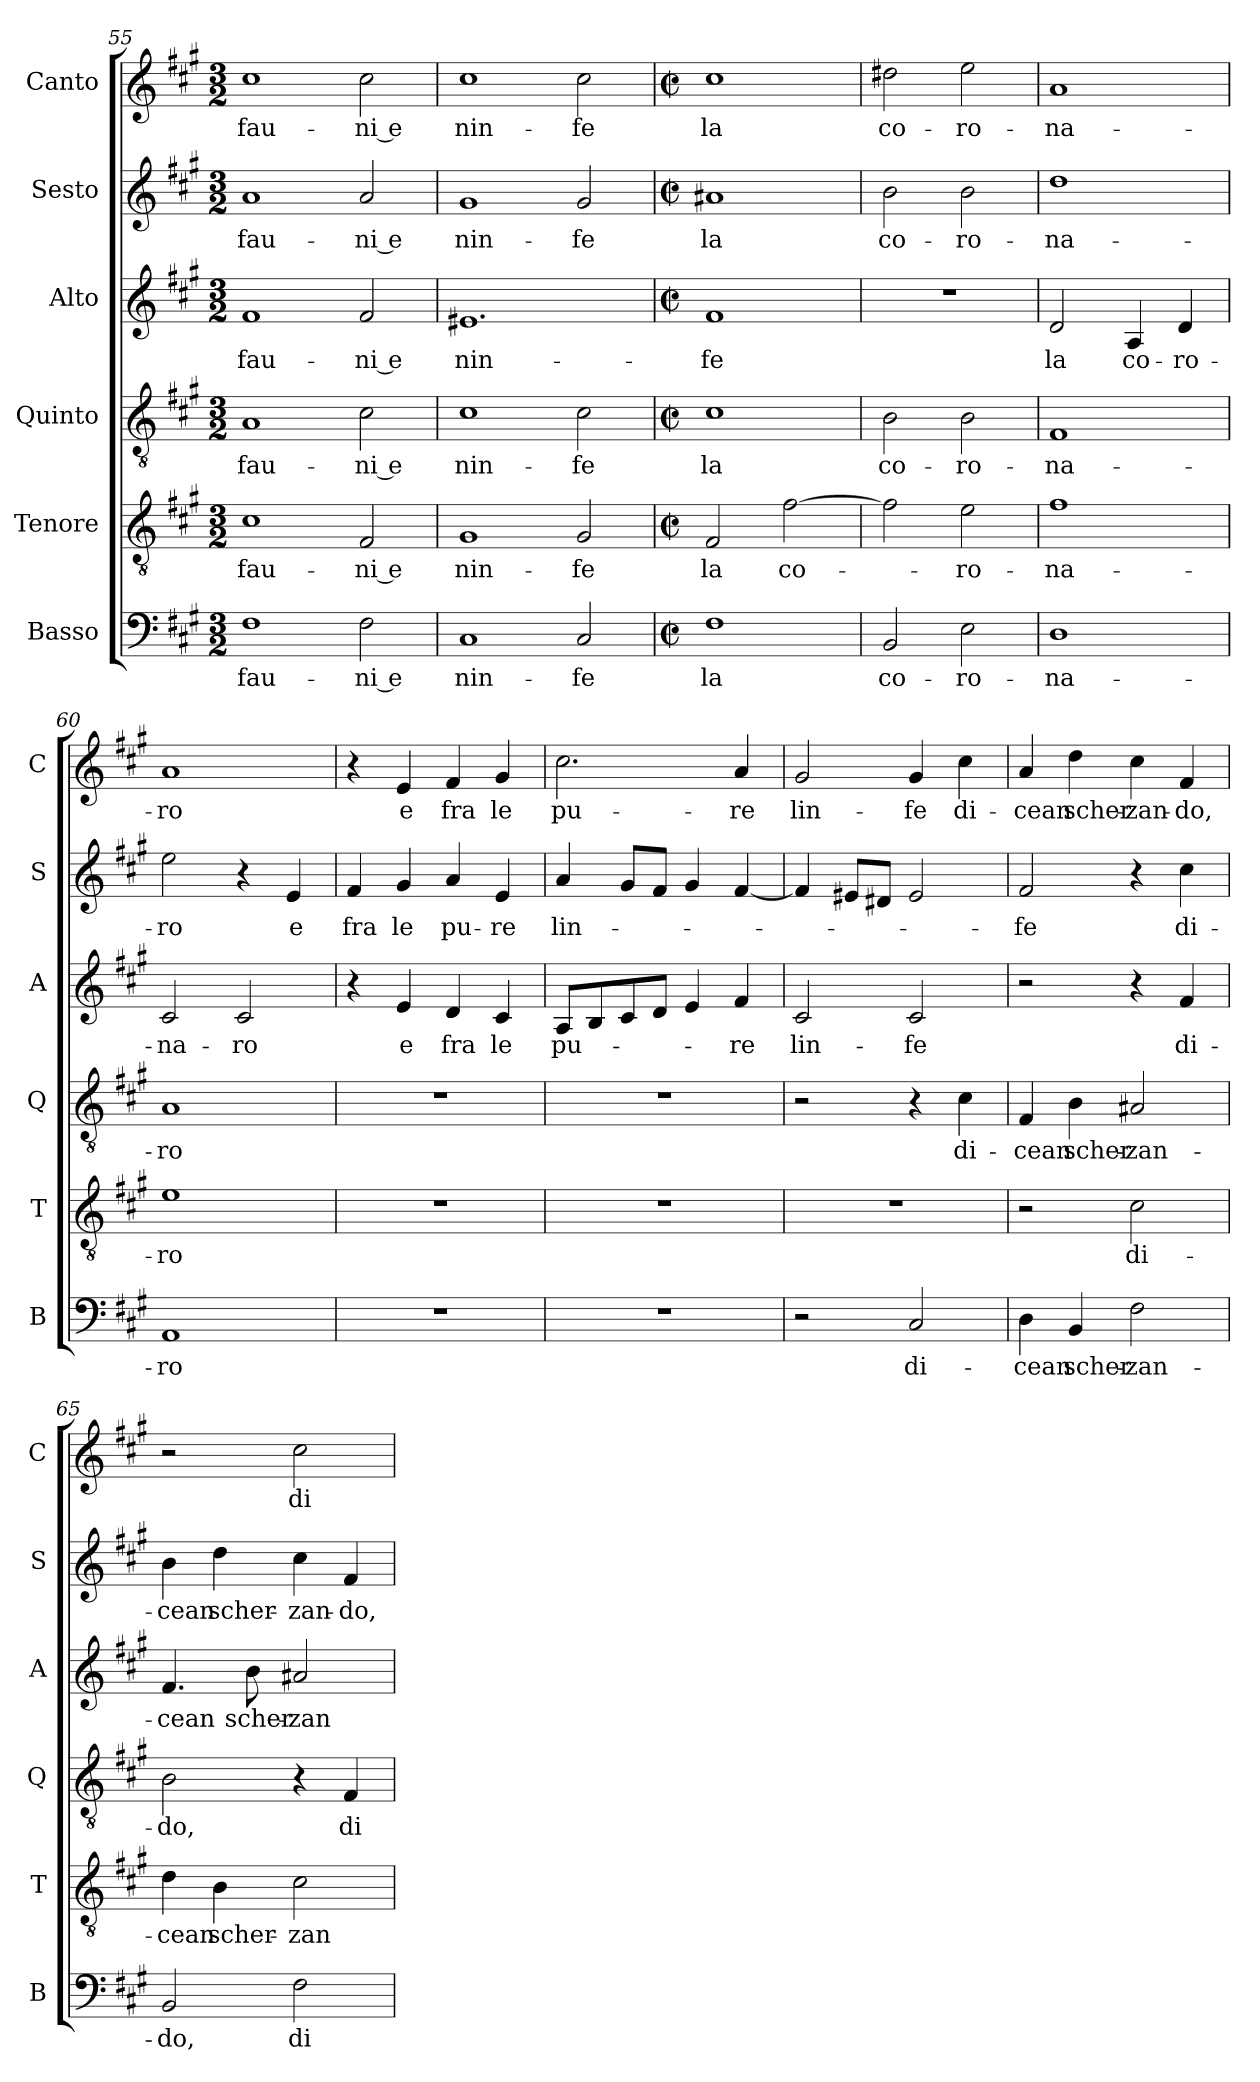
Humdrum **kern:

**kern	**text	**kern	**text	**kern	**text	**kern	**text	**kern	**text	**kern	**text
*part6	*part6	*part5	*part5	*part4	*part4	*part3	*part3	*part2	*part2	*part1	*part1
*staff6	*staff6	*staff5	*staff5	*staff4	*staff4	*staff3	*staff3	*staff2	*staff2	*staff1	*staff1
*I"Basso	*	*I"Tenore	*	*I"Quinto	*	*I"Alto	*	*I"Sesto	*	*I"Canto	*
*I'B	*	*I'T	*	*I'Q	*	*I'A	*	*I'S	*	*I'C	*
*clefF4	*	*clefGv2	*	*clefGv2	*	*clefG2	*	*clefG2	*	*clefG2	*
*k[f#c#g#]	*	*k[f#c#g#]	*	*k[f#c#g#]	*	*k[f#c#g#]	*	*k[f#c#g#]	*	*k[f#c#g#]	*
*A:	*	*A:	*	*A:	*	*A:	*	*A:	*	*A:	*
*M3/2	*	*M3/2	*	*M3/2	*	*M3/2	*	*M3/2	*	*M3/2	*
=55	=55	=55	=55	=55	=55	=55	=55	=55	=55	=55	=55
!	!LO:LY:b	!	!LO:LY:b	!	!LO:LY:b	!	!LO:LY:b	!	!LO:LY:b	!	!LO:LY:b
1F#	fau-	1c#	fau-	1A	fau-	1f#	fau-	1a	fau-	1cc#	fau-
!	!LO:LY:b	!	!LO:LY:b	!	!LO:LY:b	!	!LO:LY:b	!	!LO:LY:b	!	!LO:LY:b
2F#\	-ni e	2F#/	-ni e	2c#\	-ni e	2f#/	-ni e	2a/	-ni e	2cc#\	-ni e
=56	=56	=56	=56	=56	=56	=56	=56	=56	=56	=56	=56
!	!LO:LY:b	!	!LO:LY:b	!	!LO:LY:b	!	!LO:LY:b	!	!LO:LY:b	!	!LO:LY:b
1C#	nin-	1G#	nin-	1c#	nin-	1.e#X	nin-	1g#	nin-	1cc#	nin-
!	!LO:LY:b	!	!LO:LY:b	!	!LO:LY:b	!	!	!	!LO:LY:b	!	!LO:LY:b
2C#/	-fe	2G#/	-fe	2c#\	-fe	.	.	2g#/	-fe	2cc#\	-fe
!!LO:LB:g=z
=57	=57	=57	=57	=57	=57	=57	=57	=57	=57	=57	=57
*M2/2	*	*M2/2	*	*M2/2	*	*M2/2	*	*M2/2	*	*M2/2	*
*met(c|)	*	*met(c|)	*	*met(c|)	*	*met(c|)	*	*met(c|)	*	*met(c|)	*
!	!LO:LY:b	!	!LO:LY:b	!	!LO:LY:b	!	!LO:LY:b	!	!LO:LY:b	!	!LO:LY:b
1F#	la	2F#/	la	1c#	la	1f#	-fe	1a#X	la	1cc#	la
!	!	!	!LO:LY:b	!	!	!	!	!	!	!	!
.	.	[2f#\	co-	.	.	.	.	.	.	.	.
=58	=58	=58	=58	=58	=58	=58	=58	=58	=58	=58	=58
!	!LO:LY:b	!	!	!	!LO:LY:b	!	!	!	!LO:LY:b	!	!LO:LY:b
2BB/	co-	2f#\]	.	2B\	co-	1r	.	2b\	co-	2dd#X\	co-
!	!LO:LY:b	!	!LO:LY:b	!	!LO:LY:b	!	!	!	!LO:LY:b	!	!LO:LY:b
2E\	-ro-	2e\	-ro-	2B\	-ro-	.	.	2b\	-ro-	2ee\	-ro-
=59	=59	=59	=59	=59	=59	=59	=59	=59	=59	=59	=59
!	!LO:LY:b	!	!LO:LY:b	!	!LO:LY:b	!	!LO:LY:b	!	!LO:LY:b	!	!LO:LY:b
1D	-na-	1f#	-na-	1F#	-na-	2d/	la	1dd	-na-	1a	-na-
!	!	!	!	!	!	!	!LO:LY:b	!	!	!	!
.	.	.	.	.	.	4A/	co-	.	.	.	.
!	!	!	!	!	!	!	!LO:LY:b	!	!	!	!
.	.	.	.	.	.	4d/	-ro-	.	.	.	.
=60	=60	=60	=60	=60	=60	=60	=60	=60	=60	=60	=60
!	!LO:LY:b	!	!LO:LY:b	!	!LO:LY:b	!	!LO:LY:b	!	!LO:LY:b	!	!LO:LY:b
1AA	-ro	1e	-ro	1A	-ro	2c#/	-na-	2ee\	-ro	1a	-ro
!	!	!	!	!	!	!	!LO:LY:b	!	!	!	!
.	.	.	.	.	.	2c#/	-ro	4r	.	.	.
!	!	!	!	!	!	!	!	!	!LO:LY:b	!	!
.	.	.	.	.	.	.	.	4e/	e	.	.
=61	=61	=61	=61	=61	=61	=61	=61	=61	=61	=61	=61
!	!	!	!	!	!	!	!	!	!LO:LY:b	!	!
1r	.	1r	.	1r	.	4r	.	4f#/	fra	4r	.
!	!	!	!	!	!	!	!LO:LY:b	!	!LO:LY:b	!	!LO:LY:b
.	.	.	.	.	.	4e/	e	4g#/	le	4e/	e
!	!	!	!	!	!	!	!LO:LY:b	!	!LO:LY:b	!	!LO:LY:b
.	.	.	.	.	.	4d/	fra	4a/	pu-	4f#/	fra
!	!	!	!	!	!	!	!LO:LY:b	!	!LO:LY:b	!	!LO:LY:b
.	.	.	.	.	.	4c#/	le	4e/	-re	4g#/	le
=62	=62	=62	=62	=62	=62	=62	=62	=62	=62	=62	=62
!	!	!	!	!	!	!	!LO:LY:b	!	!LO:LY:b	!	!LO:LY:b
1r	.	1r	.	1r	.	8A/L	pu-	4a/	lin-	2.cc#\	pu-
.	.	.	.	.	.	8B/	.	.	.	.	.
.	.	.	.	.	.	8c#/	.	8g#/L	.	.	.
.	.	.	.	.	.	8d/J	.	8f#/J	.	.	.
.	.	.	.	.	.	4e/	.	4g#/	.	.	.
!	!	!	!	!	!	!	!LO:LY:b	!	!	!	!LO:LY:b
.	.	.	.	.	.	4f#/	-re	[4f#/	.	4a/	-re
=63	=63	=63	=63	=63	=63	=63	=63	=63	=63	=63	=63
!	!	!	!	!	!	!	!LO:LY:b	!	!	!	!LO:LY:b
2r	.	1r	.	2r	.	2c#/	lin-	4f#/]	.	2g#/	lin-
.	.	.	.	.	.	.	.	8e#X/L	.	.	.
.	.	.	.	.	.	.	.	8d#X/J	.	.	.
!	!LO:LY:b	!	!	!	!	!	!LO:LY:b	!	!	!	!LO:LY:b
2C#/	di-	.	.	4r	.	2c#/	-fe	2e#/	.	4g#/	-fe
!	!	!	!	!	!LO:LY:b	!	!	!	!	!	!LO:LY:b
.	.	.	.	4c#\	di-	.	.	.	.	4cc#\	di-
!!LO:PB:g=z
=64	=64	=64	=64	=64	=64	=64	=64	=64	=64	=64	=64
!	!LO:LY:b	!	!	!	!LO:LY:b	!	!	!	!LO:LY:b	!	!LO:LY:b
4D\	-cean	2r	.	4F#/	-cean	2r	.	2f#/	-fe	4a/	-cean
!	!LO:LY:b	!	!	!	!LO:LY:b	!	!	!	!	!	!LO:LY:b
4BB/	scher-	.	.	4B\	scher-	.	.	.	.	4dd\	scher-
!	!LO:LY:b	!	!LO:LY:b	!	!LO:LY:b	!	!	!	!	!	!LO:LY:b
2F#\	-zan-	2c#\	di-	2A#X/	-zan-	4r	.	4r	.	4cc#\	-zan-
!	!	!	!	!	!	!	!LO:LY:b	!	!LO:LY:b	!	!LO:LY:b
.	.	.	.	.	.	4f#/	di-	4cc#\	di-	4f#/	-do,
=65	=65	=65	=65	=65	=65	=65	=65	=65	=65	=65	=65
!	!LO:LY:b	!	!LO:LY:b	!	!LO:LY:b	!	!LO:LY:b	!	!LO:LY:b	!	!
2BB/	-do,	4d\	-cean	2B\	-do,	4.f#/	-cean	4b\	-cean	2r	.
!	!	!	!LO:LY:b	!	!	!	!	!	!LO:LY:b	!	!
.	.	4B\	scher-	.	.	.	.	4dd\	scher-	.	.
!	!	!	!	!	!	!	!LO:LY:b	!	!	!	!
.	.	.	.	.	.	8b\	scher-	.	.	.	.
!	!LO:LY:b	!	!LO:LY:b	!	!	!	!LO:LY:b	!	!LO:LY:b	!	!LO:LY:b
2F#\	di-	2c#\	-zan-	4r	.	2a#X/	-zan-	4cc#\	-zan-	2cc#\	di-
!	!	!	!	!	!LO:LY:b	!	!	!	!LO:LY:b	!	!
.	.	.	.	4F#/	di-	.	.	4f#/	-do,	.	.
=	=	=	=	=	=	=	=	=	=	=	=
*-	*-	*-	*-	*-	*-	*-	*-	*-	*-	*-	*-
